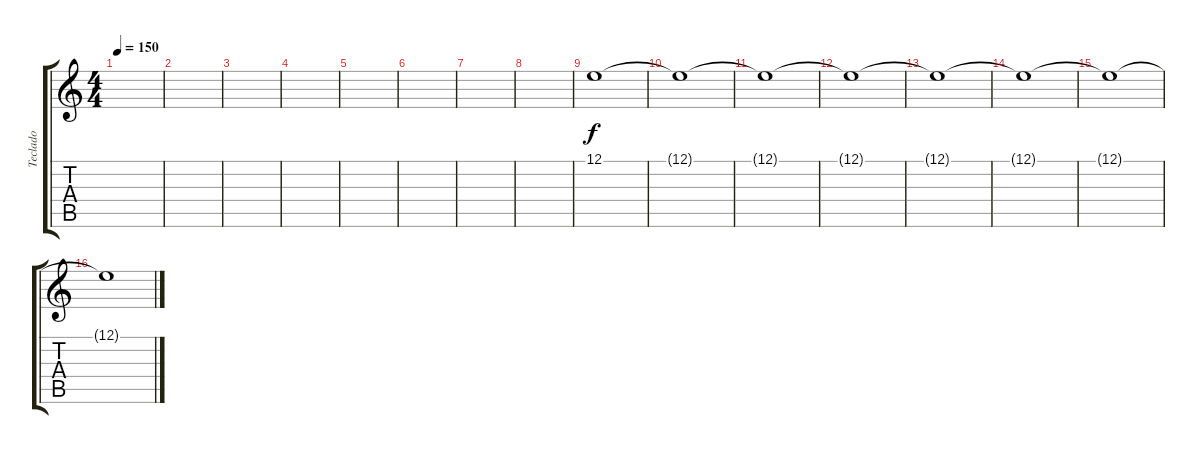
\track ("Teclado" "Teclado") {instrument stringensemble1}
\staff {score tabs}
\tuning (E4 B3 G3 D3 A2 E2) {hide}
\ts (4 4)
\tempo 150
\clef g2
\ks c
|
|
|
|
|
|
|
|
12.1.1 |
12.1{t}.1 |
12.1{t}.1 |
12.1{t}.1 |
12.1{t}.1 |
12.1{t}.1 |
12.1{t}.1 |
12.1{t}.1
